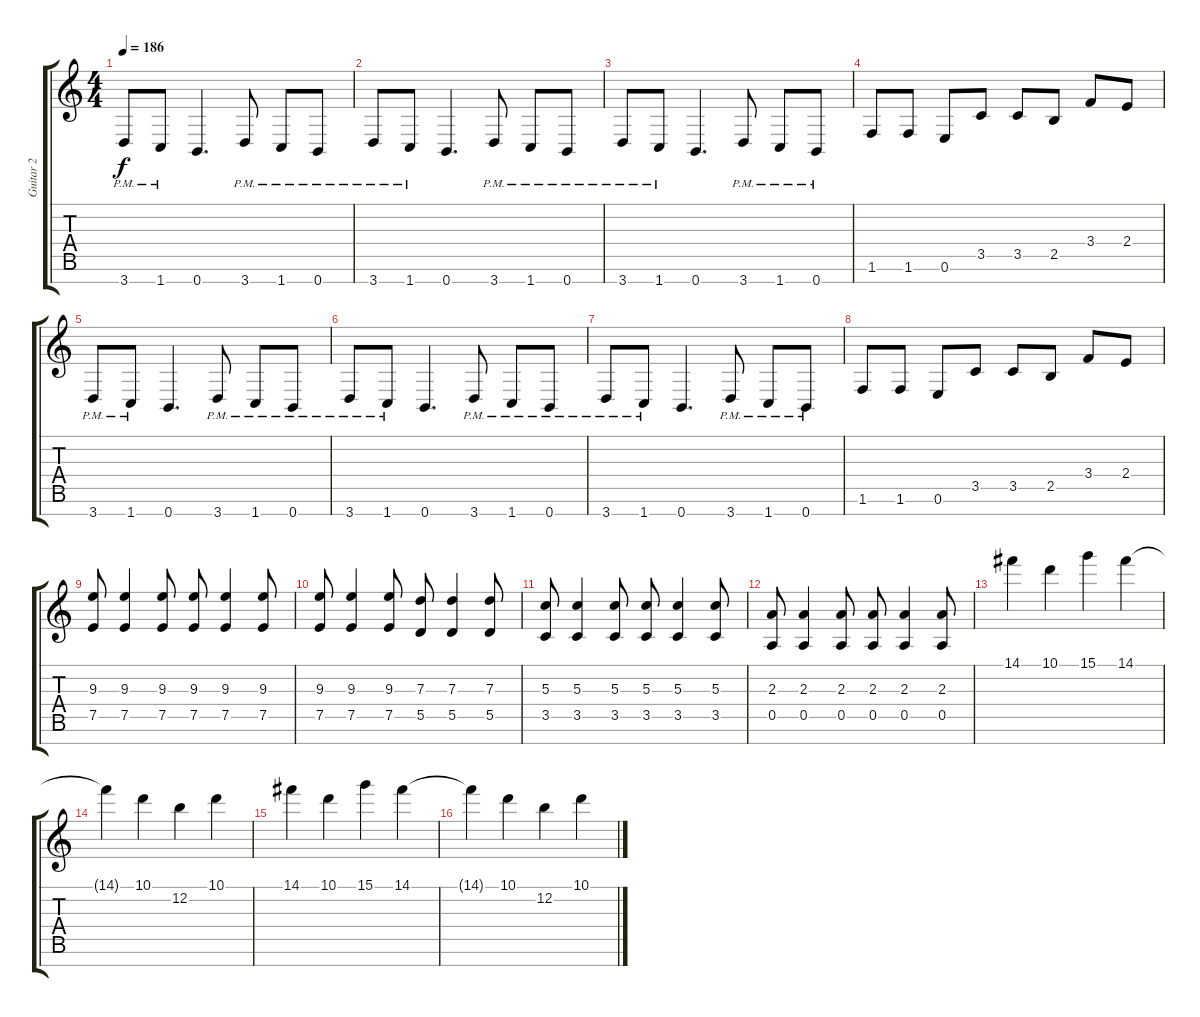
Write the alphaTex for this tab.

\track ("Guitar 2" "Guitar 2") {instrument distortionguitar}
\staff {score tabs}
\tuning (E4 B3 G3 D3 A2 E2 B1) {hide}
\ts (4 4)
\tempo 186
\clef g2
\ks c
3.7{pm}.8{dy f} 1.7{pm}.8 0.7.4{d} 3.7{pm}.8 1.7{pm}.8 0.7{pm}.8 |
3.7{pm}.8 1.7{pm}.8 0.7.4{d} 3.7{pm}.8 1.7{pm}.8 0.7{pm}.8 |
3.7{pm}.8 1.7{pm}.8 0.7.4{d} 3.7{pm}.8 1.7{pm}.8 0.7{pm}.8 |
1.6.8 1.6.8 0.6.8 3.5.8 3.5.8 2.5.8 3.4.8 2.4.8 |
3.7{pm}.8 1.7{pm}.8 0.7.4{d} 3.7{pm}.8 1.7{pm}.8 0.7{pm}.8 |
3.7{pm}.8 1.7{pm}.8 0.7.4{d} 3.7{pm}.8 1.7{pm}.8 0.7{pm}.8 |
3.7{pm}.8 1.7{pm}.8 0.7.4{d} 3.7{pm}.8 1.7{pm}.8 0.7{pm}.8 |
1.6.8 1.6.8 0.6.8 3.5.8 3.5.8 2.5.8 3.4.8 2.4.8 |
(9.3 7.5).8 (9.3 7.5).4 (9.3 7.5).8 (9.3 7.5).8 (9.3 7.5).4 (9.3 7.5).8 |
(9.3 7.5).8 (9.3 7.5).4 (9.3 7.5).8 (7.3 5.5).8 (7.3 5.5).4 (7.3 5.5).8 |
(5.3 3.5).8 (5.3 3.5).4 (5.3 3.5).8 (5.3 3.5).8 (5.3 3.5).4 (5.3 3.5).8 |
(2.3 0.5).8 (2.3 0.5).4 (2.3 0.5).8 (2.3 0.5).8 (2.3 0.5).4 (2.3 0.5).8 |
14.1.4 10.1.4 15.1.4 14.1.4 |
14.1{t}.4 10.1.4 12.2.4 10.1.4 |
14.1.4 10.1.4 15.1.4 14.1.4 |
14.1{t}.4 10.1.4 12.2.4 10.1.4
